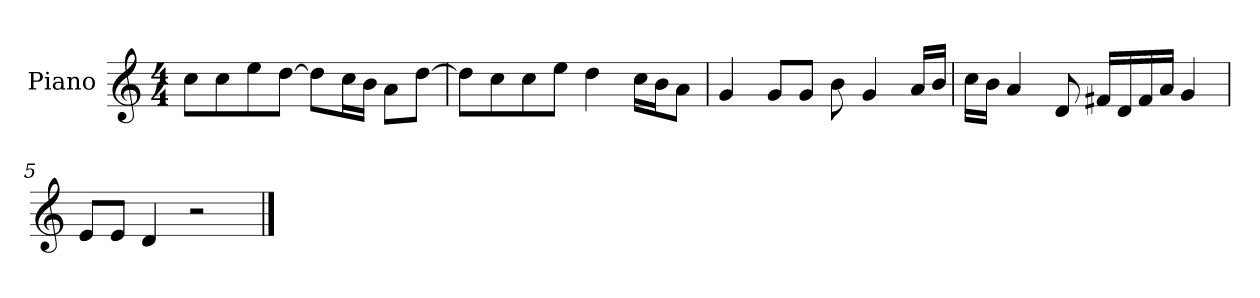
**kern
*part1
*staff1
*I"Piano
*I'P-no
*clefG2
*k[]
*M4/4
*MM90
=1
8cc\L
8cc\
8ee\
[8dd\J
8dd\L]
16cc\L
16b\JJ
8a\L
[8dd\J
=2
8dd\L]
8cc\
8cc\
8ee\J
4dd\
16cc\LL
16b\J
8a\J
=3
4g/
8g/L
8g/J
8b\
4g/
16a/LL
16b/JJ
=4
16cc\LL
16b\JJ
4a/
8d/
16f#X/LL
16d/
16f#/
16a/JJ
4g/
=5
8e/L
8e/J
4d/
2r
==
*-
